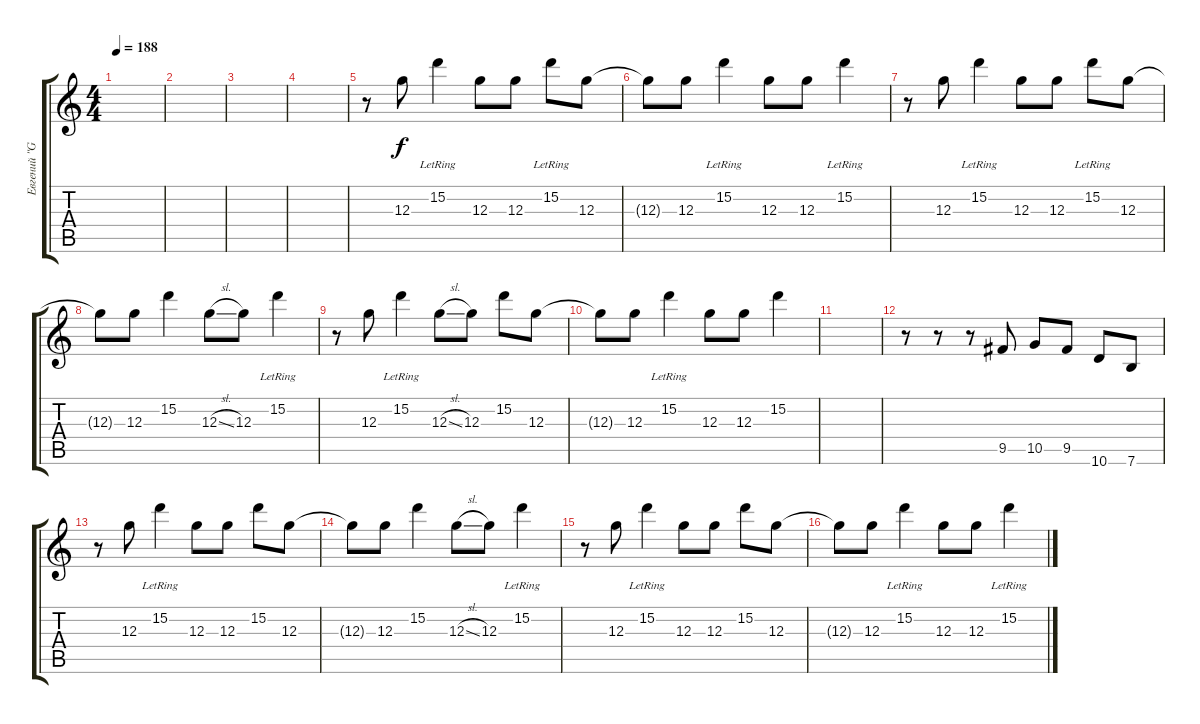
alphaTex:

\track ("Евгений \"Green\" Жигулёв номер два =)" "Евгений \"G") {instrument overdrivenguitar}
\staff {score tabs}
\tuning (E4 B3 G3 D3 A2 E2) {hide}
\ts (4 4)
\tempo 188
\clef g2
\ks c
|
|
|
|
r.8{volume 11 balance 13 instrument distortionguitar} 12.3.8 15.2{lr}.4 12.3.8 12.3.8 15.2{lr}.8 12.3.8 |
12.3{t}.8 12.3.8 15.2{lr}.4 12.3.8 12.3.8 15.2{lr}.4 |
r.8{volume 11 balance 13 instrument distortionguitar} 12.3.8 15.2{lr}.4 12.3.8 12.3.8 15.2{lr}.8 12.3.8 |
12.3{t}.8 12.3.8 15.2.4 12.3{sl}.8 12.3.8 15.2{lr}.4 |
r.8{volume 11 balance 13 instrument distortionguitar} 12.3.8 15.2{lr}.4 12.3{sl}.8 12.3.8 15.2.8 12.3.8 |
12.3{t}.8 12.3.8 15.2{lr}.4 12.3.8 12.3.8 15.2.4 |
|
r.8 r.8 r.8 9.5.8 10.5.8 9.5.8 10.6.8 7.6.8 |
r.8{volume 12 balance 13 instrument distortionguitar} 12.3.8 15.2{lr}.4 12.3.8 12.3.8 15.2.8 12.3.8 |
12.3{t}.8 12.3.8 15.2.4 12.3{sl}.8 12.3.8 15.2{lr}.4 |
r.8{volume 11 balance 13 instrument distortionguitar} 12.3.8 15.2{lr}.4 12.3.8 12.3.8 15.2.8 12.3.8 |
12.3{t}.8 12.3.8 15.2{lr}.4 12.3.8 12.3.8 15.2{lr}.4
